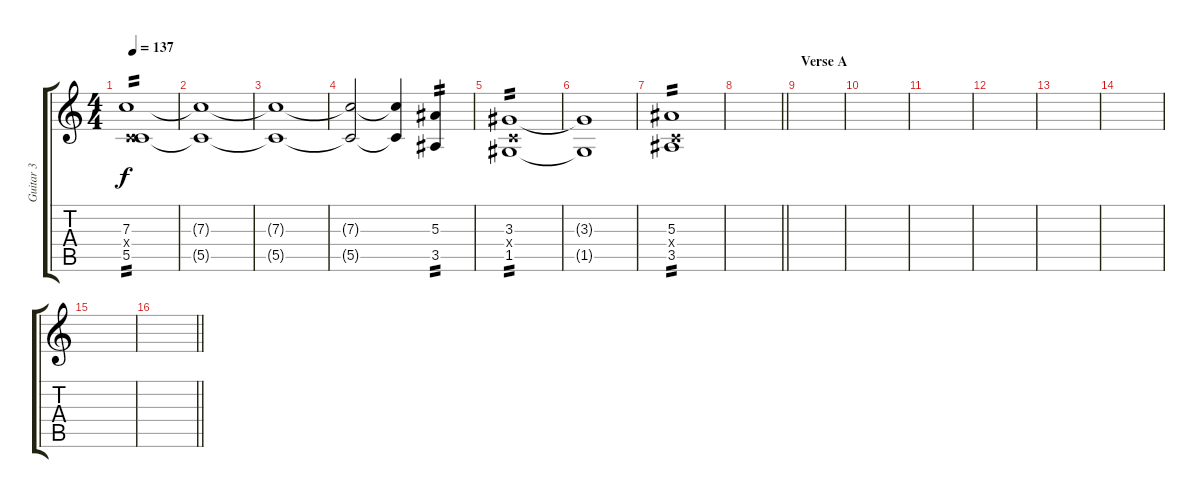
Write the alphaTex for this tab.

\track ("Guitar 3" "Guitar 3") {instrument distortionguitar}
\staff {score tabs}
\tuning (D4 A3 F3 C3 G2 C2) {hide}
\ts (4 4)
\tempo 137
\clef g2
\ks c
(7.3 0.4{x} 5.5).1{tp 2 dy f} |
(7.3{t} 5.5{t}).1 |
(7.3{t} 5.5{t}).1 |
(7.3{t} 5.5{t}).2 (7.3{t} 5.5{t}).4 (5.3 3.5).4{tp 2} |
(3.3 0.4{x} 1.5).1{tp 2} |
(3.3{t} 1.5{t}).1 |
(5.3 0.4{x} 3.5).1{tp 2} |
\barLineRight lightlight
|
\section ("" "Verse A")
|
|
|
|
|
|
|
\barLineRight lightlight
